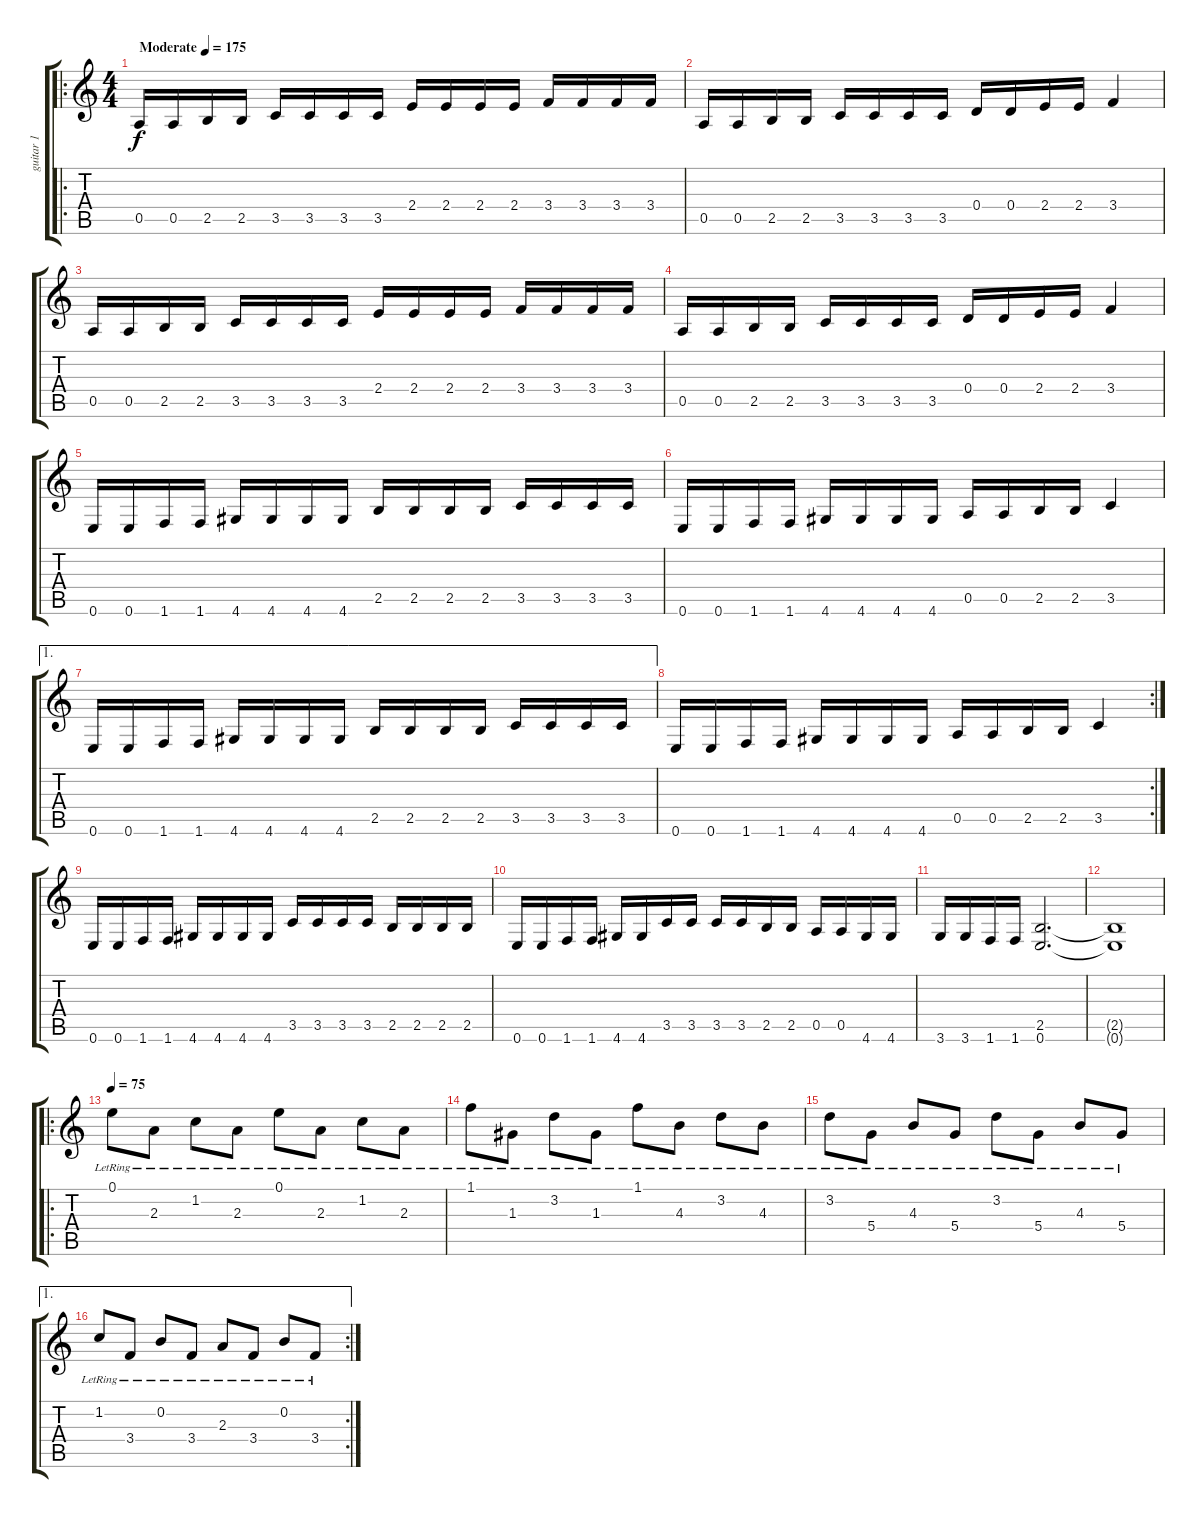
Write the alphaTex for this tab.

\track ("guitar 1" "guitar 1") {instrument distortionguitar}
\staff {score tabs}
\tuning (E4 B3 G3 D3 A2 E2) {hide}
\ro
\ts (4 4)
\tempo (175 "Moderate")
\clef g2
\ks c
0.5.16{dy f instrument distortionguitar} 0.5.16 2.5.16 2.5.16 3.5.16 3.5.16 3.5.16 3.5.16 2.4.16 2.4.16 2.4.16 2.4.16 3.4.16 3.4.16 3.4.16 3.4.16 |
0.5.16 0.5.16 2.5.16 2.5.16 3.5.16 3.5.16 3.5.16 3.5.16 0.4.16 0.4.16 2.4.16 2.4.16 3.4.4 |
0.5.16 0.5.16 2.5.16 2.5.16 3.5.16 3.5.16 3.5.16 3.5.16 2.4.16 2.4.16 2.4.16 2.4.16 3.4.16 3.4.16 3.4.16 3.4.16 |
0.5.16 0.5.16 2.5.16 2.5.16 3.5.16 3.5.16 3.5.16 3.5.16 0.4.16 0.4.16 2.4.16 2.4.16 3.4.4 |
0.6.16 0.6.16 1.6.16 1.6.16 4.6.16 4.6.16 4.6.16 4.6.16 2.5.16 2.5.16 2.5.16 2.5.16 3.5.16 3.5.16 3.5.16 3.5.16 |
0.6.16 0.6.16 1.6.16 1.6.16 4.6.16 4.6.16 4.6.16 4.6.16 0.5.16 0.5.16 2.5.16 2.5.16 3.5.4 |
\ae 1
0.6.16 0.6.16 1.6.16 1.6.16 4.6.16 4.6.16 4.6.16 4.6.16 2.5.16 2.5.16 2.5.16 2.5.16 3.5.16 3.5.16 3.5.16 3.5.16 |
\rc 2
0.6.16 0.6.16 1.6.16 1.6.16 4.6.16 4.6.16 4.6.16 4.6.16 0.5.16 0.5.16 2.5.16 2.5.16 3.5.4 |
0.6.16 0.6.16 1.6.16 1.6.16 4.6.16 4.6.16 4.6.16 4.6.16 3.5.16 3.5.16 3.5.16 3.5.16 2.5.16 2.5.16 2.5.16 2.5.16 |
0.6.16 0.6.16 1.6.16 1.6.16 4.6.16 4.6.16 3.5.16 3.5.16 3.5.16 3.5.16 2.5.16 2.5.16 0.5.16 0.5.16 4.6.16 4.6.16 |
3.6.16 3.6.16 1.6.16 1.6.16 (2.5 0.6).2{d} |
(2.5{t} 0.6{t}).1 |
\ro
\tempo 75
0.1{lr}.8 2.3{lr}.8 1.2{lr}.8 2.3{lr}.8 0.1{lr}.8 2.3{lr}.8 1.2{lr}.8 2.3{lr}.8 |
1.1{lr}.8 1.3{lr}.8 3.2{lr}.8 1.3{lr}.8 1.1{lr}.8 4.3{lr}.8 3.2{lr}.8 4.3{lr}.8 |
3.2{lr}.8 5.4{lr}.8 4.3{lr}.8 5.4{lr}.8 3.2{lr}.8 5.4{lr}.8 4.3{lr}.8 5.4{lr}.8 |
\ae 1
\rc 2
1.2{lr}.8 3.4{lr}.8 0.2{lr}.8 3.4{lr}.8 2.3{lr}.8 3.4{lr}.8 0.2{lr}.8 3.4{lr}.8
